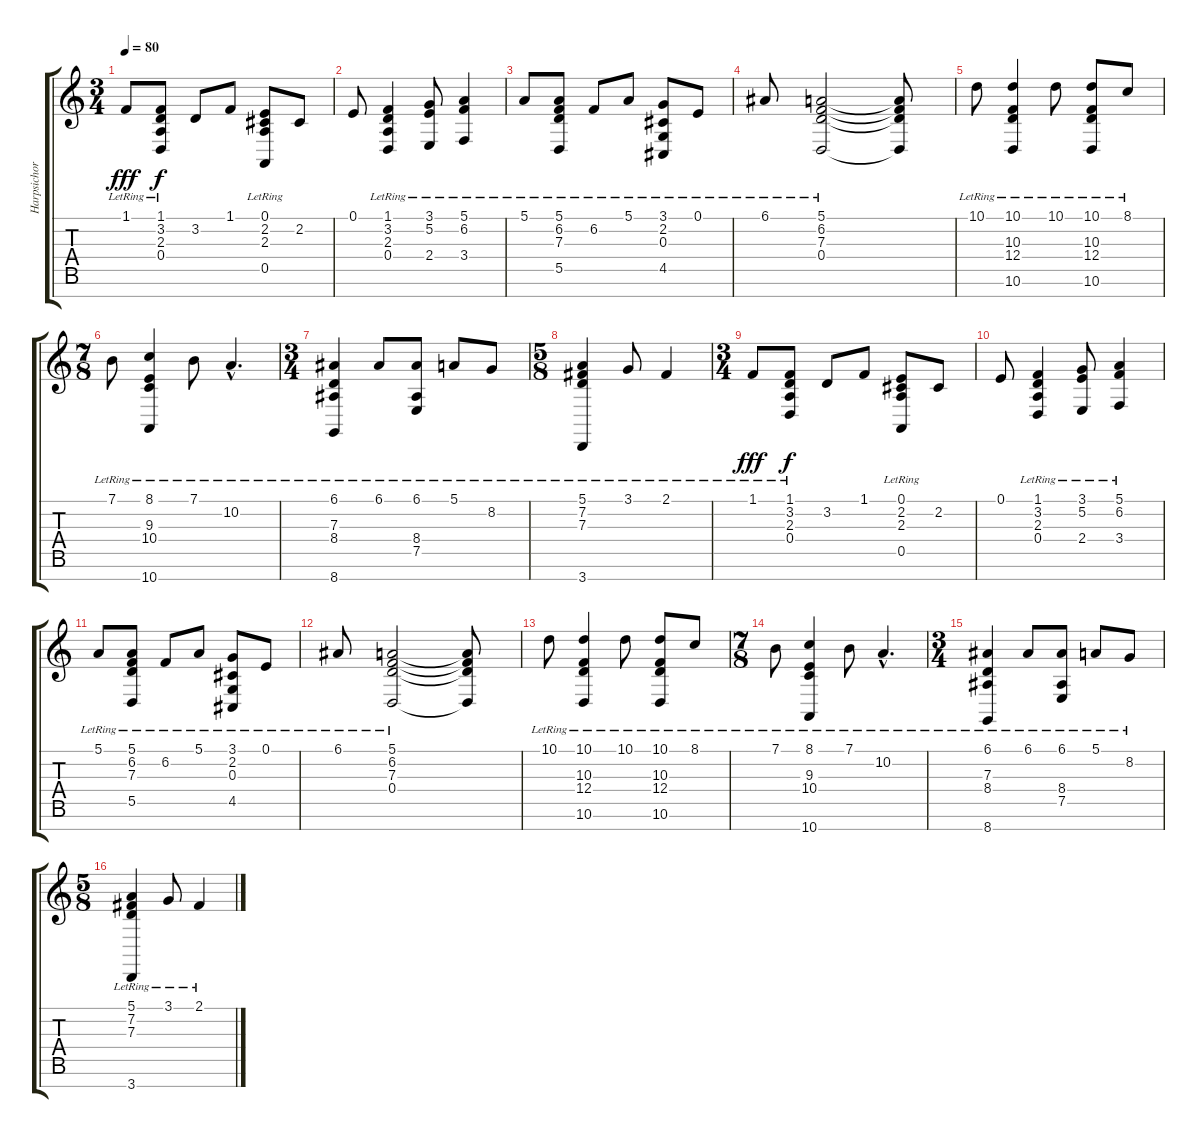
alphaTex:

\track ("Harpsichord" "Harpsichor") {instrument harpsichord}
\staff {score tabs}
\tuning (E4 B3 G3 D3 A2 E2 B1) {hide}
\ts (3 4)
\tempo 80
\clef g2
\ks c
1.1{lr}.8{dy fff instrument harpsichord} (1.1{lr} 3.2 2.3{lr} 0.4{lr}).8{dy f} 3.2.8 1.1.8 (0.1{lr} 2.2 2.3{lr} 0.5{lr}).8 2.2.8 |
0.1.8 (1.1{lr} 3.2{lr} 2.3{lr} 0.4).4 (3.1{lr} 5.2{lr} 2.4{lr}).8 (5.1{lr} 6.2{lr} 3.4{lr}).4 |
5.1{lr}.8 (5.1{lr} 6.2{lr} 7.3{lr} 5.5{lr}).8 6.2{lr}.8 5.1{lr}.8 (3.1{lr} 2.2{lr} 0.3{lr} 4.5{lr}).8 0.1{lr}.8 |
6.1{lr}.8 (5.1{lr} 6.2{lr} 7.3{lr} 0.4{lr}).2 (5.1{t} 6.2{t} 7.3{t} 0.4{t}).8 |
10.1{lr}.8 (10.1{lr} 10.3{lr} 12.4{lr} 10.6{lr}).4 10.1{lr}.8 (10.1{lr} 10.3{lr} 12.4{lr} 10.6{lr}).8 8.1{lr}.8 |
\ts (7 8)
7.1{lr}.8 (8.1{lr} 9.3{lr} 10.4{lr} 10.7{lr}).4 7.1{lr}.8 10.2{hac lr}.4{d} |
\ts (3 4)
(6.1{lr} 7.3{lr} 8.4{lr} 8.7{lr}).4 6.1{lr}.8 (6.1{lr} 8.4{lr} 7.5{lr}).8 5.1{lr}.8 8.2{lr}.8 |
\ts (5 8)
(5.1{lr} 7.2{lr} 7.3{lr} 3.7{lr}).4 3.1{lr}.8 2.1{lr}.4 |
\ts (3 4)
1.1{lr}.8{dy fff} (1.1{lr} 3.2 2.3{lr} 0.4{lr}).8{dy f} 3.2.8 1.1.8 (0.1{lr} 2.2 2.3{lr} 0.5{lr}).8 2.2.8 |
0.1.8 (1.1{lr} 3.2{lr} 2.3{lr} 0.4).4 (3.1{lr} 5.2{lr} 2.4{lr}).8 (5.1{lr} 6.2{lr} 3.4{lr}).4 |
5.1{lr}.8 (5.1{lr} 6.2{lr} 7.3{lr} 5.5{lr}).8 6.2{lr}.8 5.1{lr}.8 (3.1{lr} 2.2{lr} 0.3{lr} 4.5{lr}).8 0.1{lr}.8 |
6.1{lr}.8 (5.1{lr} 6.2{lr} 7.3{lr} 0.4{lr}).2 (5.1{t} 6.2{t} 7.3{t} 0.4{t}).8 |
10.1{lr}.8 (10.1{lr} 10.3{lr} 12.4{lr} 10.6{lr}).4 10.1{lr}.8 (10.1{lr} 10.3{lr} 12.4{lr} 10.6{lr}).8 8.1{lr}.8 |
\ts (7 8)
7.1{lr}.8 (8.1{lr} 9.3{lr} 10.4{lr} 10.7{lr}).4 7.1{lr}.8 10.2{hac lr}.4{d} |
\ts (3 4)
(6.1{lr} 7.3{lr} 8.4{lr} 8.7{lr}).4 6.1{lr}.8 (6.1{lr} 8.4{lr} 7.5{lr}).8 5.1{lr}.8 8.2{lr}.8 |
\ts (5 8)
(5.1{lr} 7.2{lr} 7.3{lr} 3.7{lr}).4 3.1{lr}.8 2.1{lr}.4
